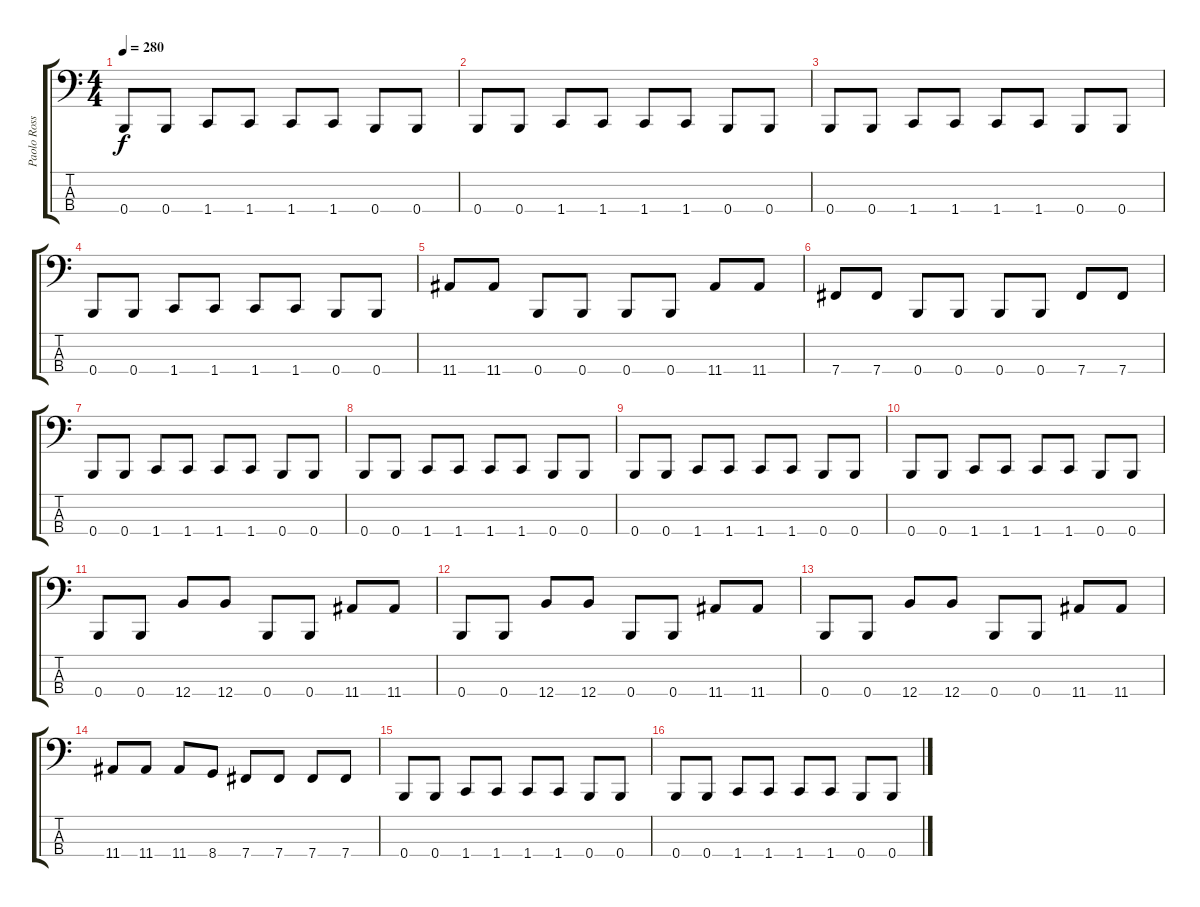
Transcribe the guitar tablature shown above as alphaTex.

\track ("Paolo Rossi" "Paolo Ross") {instrument fretlessbass}
\staff {score tabs}
\tuning (D2 A1 E1 B0) {hide}
\ts (4 4)
\tempo 280
\clef f4
\ks c
0.4.8{dy f} 0.4.8 1.4.8 1.4.8 1.4.8 1.4.8 0.4.8 0.4.8 |
0.4.8 0.4.8 1.4.8 1.4.8 1.4.8 1.4.8 0.4.8 0.4.8 |
0.4.8 0.4.8 1.4.8 1.4.8 1.4.8 1.4.8 0.4.8 0.4.8 |
0.4.8 0.4.8 1.4.8 1.4.8 1.4.8 1.4.8 0.4.8 0.4.8 |
11.4.8 11.4.8 0.4.8 0.4.8 0.4.8 0.4.8 11.4.8 11.4.8 |
7.4.8 7.4.8 0.4.8 0.4.8 0.4.8 0.4.8 7.4.8 7.4.8 |
0.4.8 0.4.8 1.4.8 1.4.8 1.4.8 1.4.8 0.4.8 0.4.8 |
0.4.8 0.4.8 1.4.8 1.4.8 1.4.8 1.4.8 0.4.8 0.4.8 |
0.4.8 0.4.8 1.4.8 1.4.8 1.4.8 1.4.8 0.4.8 0.4.8 |
0.4.8 0.4.8 1.4.8 1.4.8 1.4.8 1.4.8 0.4.8 0.4.8 |
0.4.8 0.4.8 12.4.8 12.4.8 0.4.8 0.4.8 11.4.8 11.4.8 |
0.4.8 0.4.8 12.4.8 12.4.8 0.4.8 0.4.8 11.4.8 11.4.8 |
0.4.8 0.4.8 12.4.8 12.4.8 0.4.8 0.4.8 11.4.8 11.4.8 |
11.4.8 11.4.8 11.4.8 8.4.8 7.4.8 7.4.8 7.4.8 7.4.8 |
0.4.8 0.4.8 1.4.8 1.4.8 1.4.8 1.4.8 0.4.8 0.4.8 |
0.4.8 0.4.8 1.4.8 1.4.8 1.4.8 1.4.8 0.4.8 0.4.8
